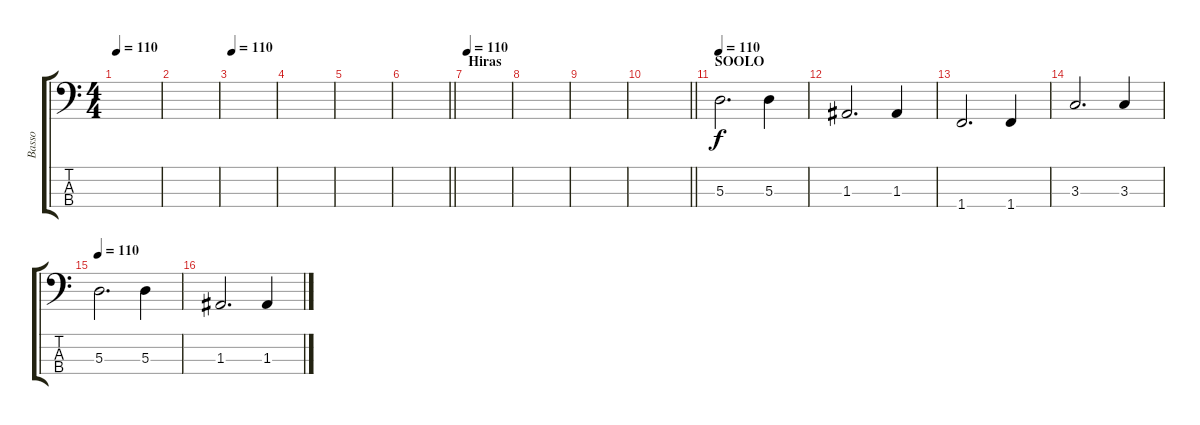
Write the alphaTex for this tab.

\track ("Basso" "Basso") {instrument electricbassfinger}
\staff {score tabs}
\tuning (G2 D2 A1 E1) {hide}
\ts (4 4)
\tempo 110
\clef f4
\ks c
|
|
\tempo 110
|
|
|
\barLineRight lightlight
|
\section ("" "Hiras")
\tempo 110
|
|
|
\barLineRight lightlight
|
\section ("" "SOOLO")
\tempo 110
5.3.2{d dy f} 5.3.4 |
1.3.2{d} 1.3.4 |
1.4.2{d} 1.4.4 |
3.3.2{d} 3.3.4 |
\tempo 110
5.3.2{d} 5.3.4 |
1.3.2{d} 1.3.4
